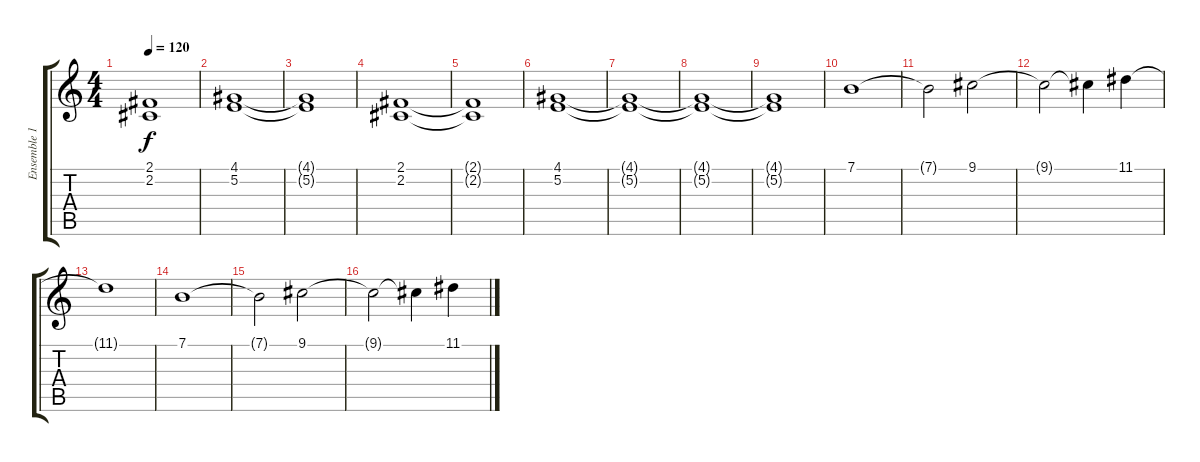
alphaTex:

\track ("Ensemble 1" "Ensemble 1") {instrument stringensemble1}
\staff {score tabs}
\tuning (E4 B3 G3 D3 A2 E2) {hide}
\ts (4 4)
\tempo 120
\clef g2
\ks c
(2.1{t} 2.2{t}).1{dy f} |
(4.1 5.2).1 |
(4.1{t} 5.2{t}).1 |
(2.1 2.2).1 |
(2.1{t} 2.2{t}).1 |
(4.1 5.2).1 |
(4.1{t} 5.2{t}).1 |
(4.1{t} 5.2{t}).1{volume 10} |
(4.1{t} 5.2{t}).1 |
7.1.1{instrument synthstrings1} |
7.1{t}.2 9.1.2 |
9.1{t}.2 9.1{t}.4 11.1.4 |
11.1{t}.1 |
7.1.1{instrument synthstrings1} |
7.1{t}.2 9.1.2 |
9.1{t}.2 9.1{t}.4 11.1.4
